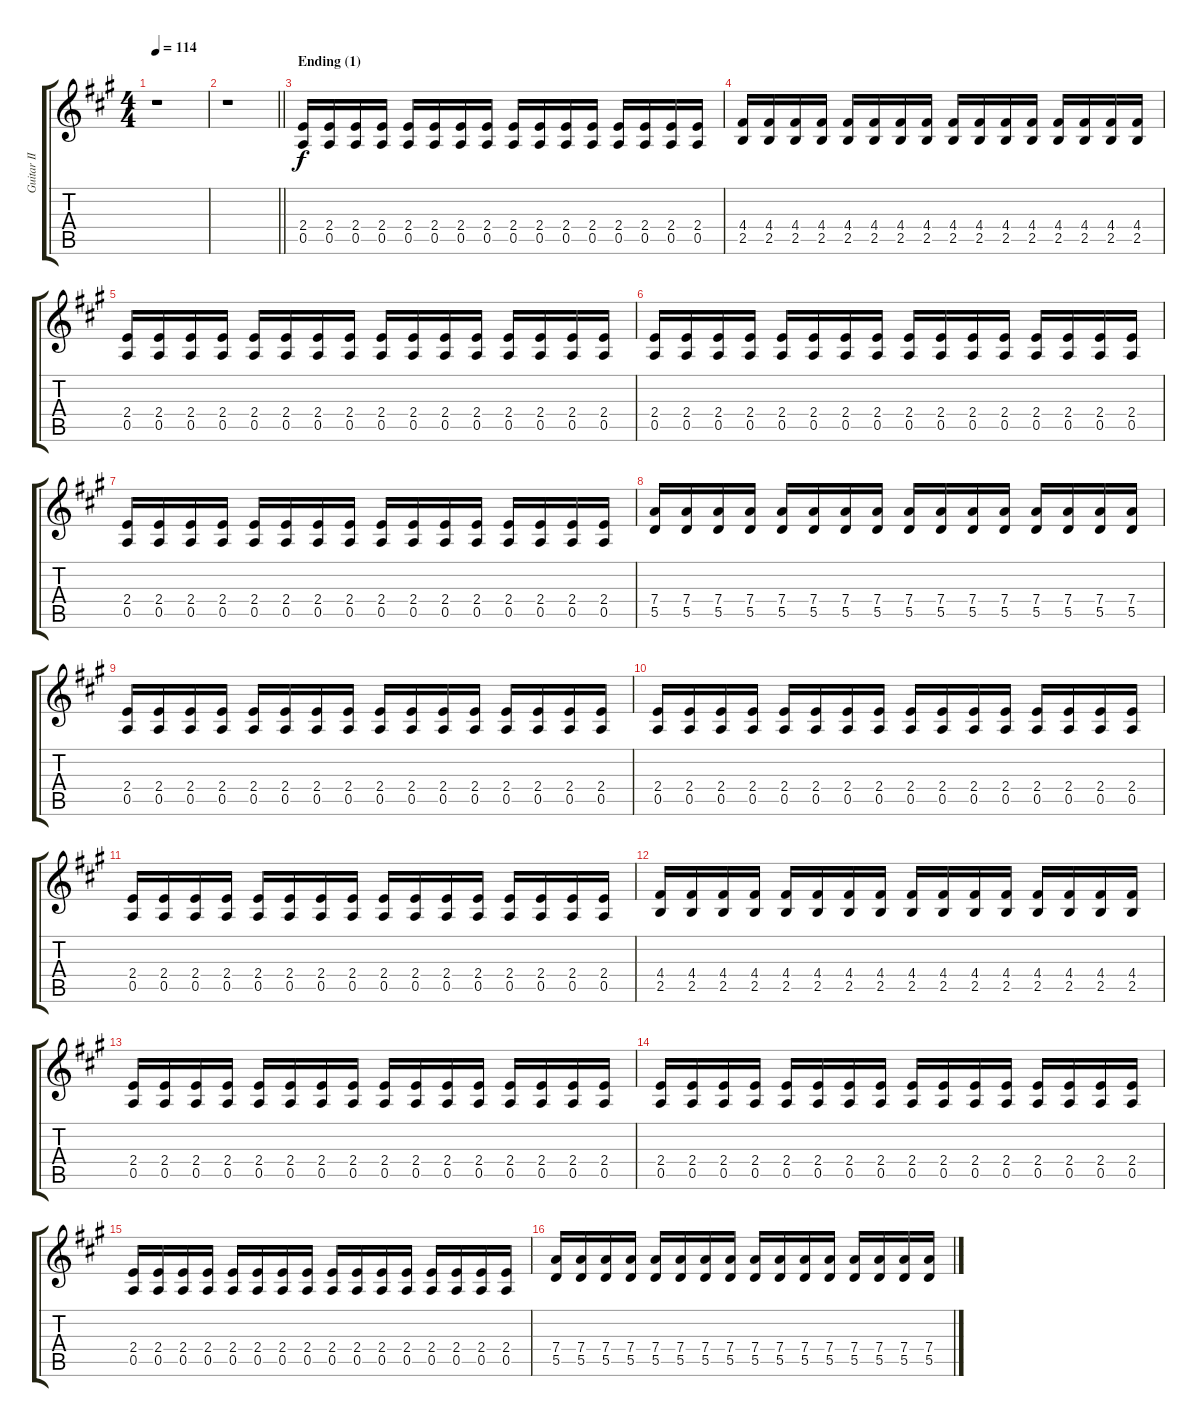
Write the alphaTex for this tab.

\track ("Guitar II" "Guitar II") {instrument distortionguitar}
\staff {score tabs}
\tuning (E4 B3 G3 D3 A2 E2) {hide}
\ts (4 4)
\tempo 114
\clef g2
\ks a
r.1{dy f} |
\barLineRight lightlight
r.1 |
\section ("" "Ending (1)")
(2.4 0.5).16 (2.4 0.5).16 (2.4 0.5).16 (2.4 0.5).16 (2.4 0.5).16 (2.4 0.5).16 (2.4 0.5).16 (2.4 0.5).16 (2.4 0.5).16 (2.4 0.5).16 (2.4 0.5).16 (2.4 0.5).16 (2.4 0.5).16 (2.4 0.5).16 (2.4 0.5).16 (2.4 0.5).16 |
(4.4 2.5).16 (4.4 2.5).16 (4.4 2.5).16 (4.4 2.5).16 (4.4 2.5).16 (4.4 2.5).16 (4.4 2.5).16 (4.4 2.5).16 (4.4 2.5).16 (4.4 2.5).16 (4.4 2.5).16 (4.4 2.5).16 (4.4 2.5).16 (4.4 2.5).16 (4.4 2.5).16 (4.4 2.5).16 |
(2.4 0.5).16 (2.4 0.5).16 (2.4 0.5).16 (2.4 0.5).16 (2.4 0.5).16 (2.4 0.5).16 (2.4 0.5).16 (2.4 0.5).16 (2.4 0.5).16 (2.4 0.5).16 (2.4 0.5).16 (2.4 0.5).16 (2.4 0.5).16 (2.4 0.5).16 (2.4 0.5).16 (2.4 0.5).16 |
(2.4 0.5).16 (2.4 0.5).16 (2.4 0.5).16 (2.4 0.5).16 (2.4 0.5).16 (2.4 0.5).16 (2.4 0.5).16 (2.4 0.5).16 (2.4 0.5).16 (2.4 0.5).16 (2.4 0.5).16 (2.4 0.5).16 (2.4 0.5).16 (2.4 0.5).16 (2.4 0.5).16 (2.4 0.5).16 |
(2.4 0.5).16 (2.4 0.5).16 (2.4 0.5).16 (2.4 0.5).16 (2.4 0.5).16 (2.4 0.5).16 (2.4 0.5).16 (2.4 0.5).16 (2.4 0.5).16 (2.4 0.5).16 (2.4 0.5).16 (2.4 0.5).16 (2.4 0.5).16 (2.4 0.5).16 (2.4 0.5).16 (2.4 0.5).16 |
(7.4 5.5).16 (7.4 5.5).16 (7.4 5.5).16 (7.4 5.5).16 (7.4 5.5).16 (7.4 5.5).16 (7.4 5.5).16 (7.4 5.5).16 (7.4 5.5).16 (7.4 5.5).16 (7.4 5.5).16 (7.4 5.5).16 (7.4 5.5).16 (7.4 5.5).16 (7.4 5.5).16 (7.4 5.5).16 |
(2.4 0.5).16 (2.4 0.5).16 (2.4 0.5).16 (2.4 0.5).16 (2.4 0.5).16 (2.4 0.5).16 (2.4 0.5).16 (2.4 0.5).16 (2.4 0.5).16 (2.4 0.5).16 (2.4 0.5).16 (2.4 0.5).16 (2.4 0.5).16 (2.4 0.5).16 (2.4 0.5).16 (2.4 0.5).16 |
(2.4 0.5).16 (2.4 0.5).16 (2.4 0.5).16 (2.4 0.5).16 (2.4 0.5).16 (2.4 0.5).16 (2.4 0.5).16 (2.4 0.5).16 (2.4 0.5).16 (2.4 0.5).16 (2.4 0.5).16 (2.4 0.5).16 (2.4 0.5).16 (2.4 0.5).16 (2.4 0.5).16 (2.4 0.5).16 |
(2.4 0.5).16 (2.4 0.5).16 (2.4 0.5).16 (2.4 0.5).16 (2.4 0.5).16 (2.4 0.5).16 (2.4 0.5).16 (2.4 0.5).16 (2.4 0.5).16 (2.4 0.5).16 (2.4 0.5).16 (2.4 0.5).16 (2.4 0.5).16 (2.4 0.5).16 (2.4 0.5).16 (2.4 0.5).16 |
(4.4 2.5).16 (4.4 2.5).16 (4.4 2.5).16 (4.4 2.5).16 (4.4 2.5).16 (4.4 2.5).16 (4.4 2.5).16 (4.4 2.5).16 (4.4 2.5).16 (4.4 2.5).16 (4.4 2.5).16 (4.4 2.5).16 (4.4 2.5).16 (4.4 2.5).16 (4.4 2.5).16 (4.4 2.5).16 |
(2.4 0.5).16 (2.4 0.5).16 (2.4 0.5).16 (2.4 0.5).16 (2.4 0.5).16 (2.4 0.5).16 (2.4 0.5).16 (2.4 0.5).16 (2.4 0.5).16 (2.4 0.5).16 (2.4 0.5).16 (2.4 0.5).16 (2.4 0.5).16 (2.4 0.5).16 (2.4 0.5).16 (2.4 0.5).16 |
(2.4 0.5).16 (2.4 0.5).16 (2.4 0.5).16 (2.4 0.5).16 (2.4 0.5).16 (2.4 0.5).16 (2.4 0.5).16 (2.4 0.5).16 (2.4 0.5).16 (2.4 0.5).16 (2.4 0.5).16 (2.4 0.5).16 (2.4 0.5).16 (2.4 0.5).16 (2.4 0.5).16 (2.4 0.5).16 |
(2.4 0.5).16 (2.4 0.5).16 (2.4 0.5).16 (2.4 0.5).16 (2.4 0.5).16 (2.4 0.5).16 (2.4 0.5).16 (2.4 0.5).16 (2.4 0.5).16 (2.4 0.5).16 (2.4 0.5).16 (2.4 0.5).16 (2.4 0.5).16 (2.4 0.5).16 (2.4 0.5).16 (2.4 0.5).16 |
(7.4 5.5).16 (7.4 5.5).16 (7.4 5.5).16 (7.4 5.5).16 (7.4 5.5).16 (7.4 5.5).16 (7.4 5.5).16 (7.4 5.5).16 (7.4 5.5).16 (7.4 5.5).16 (7.4 5.5).16 (7.4 5.5).16 (7.4 5.5).16 (7.4 5.5).16 (7.4 5.5).16 (7.4 5.5).16
